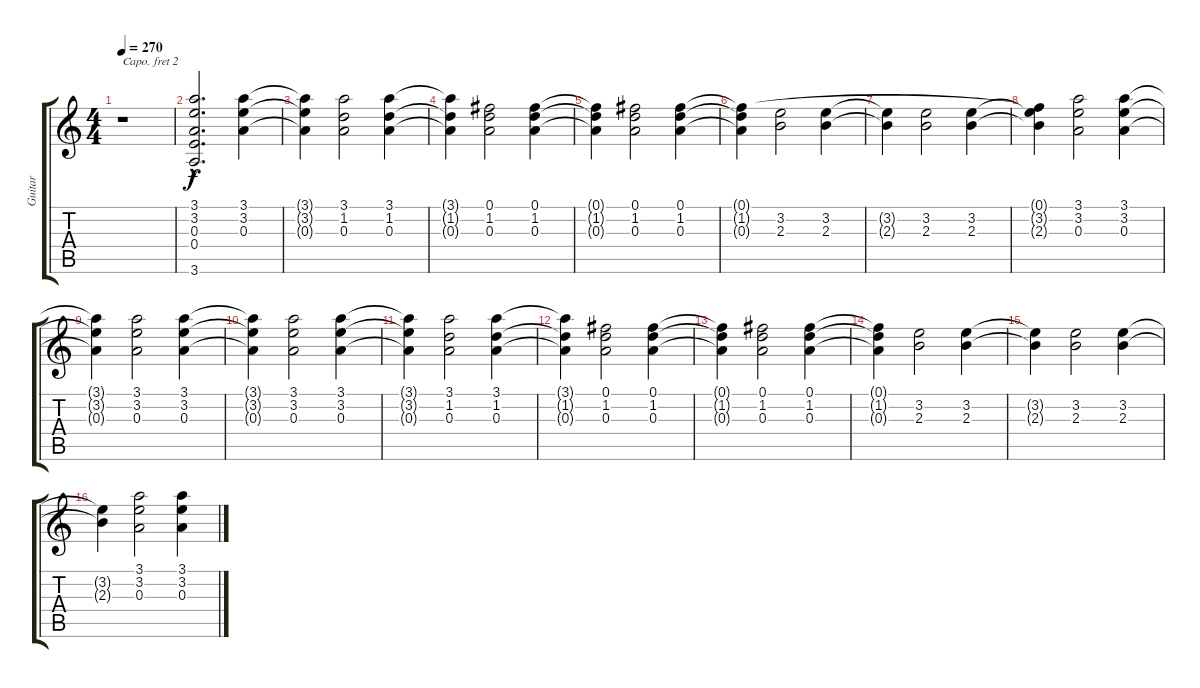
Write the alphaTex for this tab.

\track ("Guitar" "Guitar") {instrument acousticguitarnylon}
\staff {score tabs}
\capo 2
\tuning (E4 B3 G3 D3 A2 E2) {hide}
\ts (4 4)
\tempo 270
\clef g2
\ks c
r.1{dy f instrument acousticguitarnylon} |
(3.1{hac} 3.2{hac} 0.3{hac} 0.4{hac} 3.6{hac}).2{d} (3.1 3.2 0.3).4 |
(3.1{t} 3.2{t} 0.3{t}).4 (3.1 1.2 0.3).2 (3.1 1.2 0.3).4 |
(3.1{t} 1.2{t} 0.3{t}).4 (0.1 1.2 0.3).2 (0.1 1.2 0.3).4 |
(0.1{t} 1.2{t} 0.3{t}).4 (0.1 1.2 0.3).2 (0.1 1.2 0.3).4 |
(0.1{t} 1.2{t} 0.3{t}).4 (3.2 2.3).2 (3.2 2.3).4 |
(3.2{t} 2.3{t}).4 (3.2 2.3).2 (3.2 2.3).4 |
(0.1{t} 3.2{t} 2.3{t}).4 (3.1 3.2 0.3).2 (3.1 3.2 0.3).4 |
(3.1{t} 3.2{t} 0.3{t}).4 (3.1 3.2 0.3).2 (3.1 3.2 0.3).4 |
(3.1{t} 3.2{t} 0.3{t}).4 (3.1 3.2 0.3).2 (3.1 3.2 0.3).4 |
(3.1{t} 3.2{t} 0.3{t}).4 (3.1 1.2 0.3).2 (3.1 1.2 0.3).4 |
(3.1{t} 1.2{t} 0.3{t}).4 (0.1 1.2 0.3).2 (0.1 1.2 0.3).4 |
(0.1{t} 1.2{t} 0.3{t}).4 (0.1 1.2 0.3).2 (0.1 1.2 0.3).4 |
(0.1{t} 1.2{t} 0.3{t}).4 (3.2 2.3).2 (3.2 2.3).4 |
(3.2{t} 2.3{t}).4 (3.2 2.3).2 (3.2 2.3).4 |
(3.2{t} 2.3{t}).4 (3.1 3.2 0.3).2 (3.1 3.2 0.3).4
